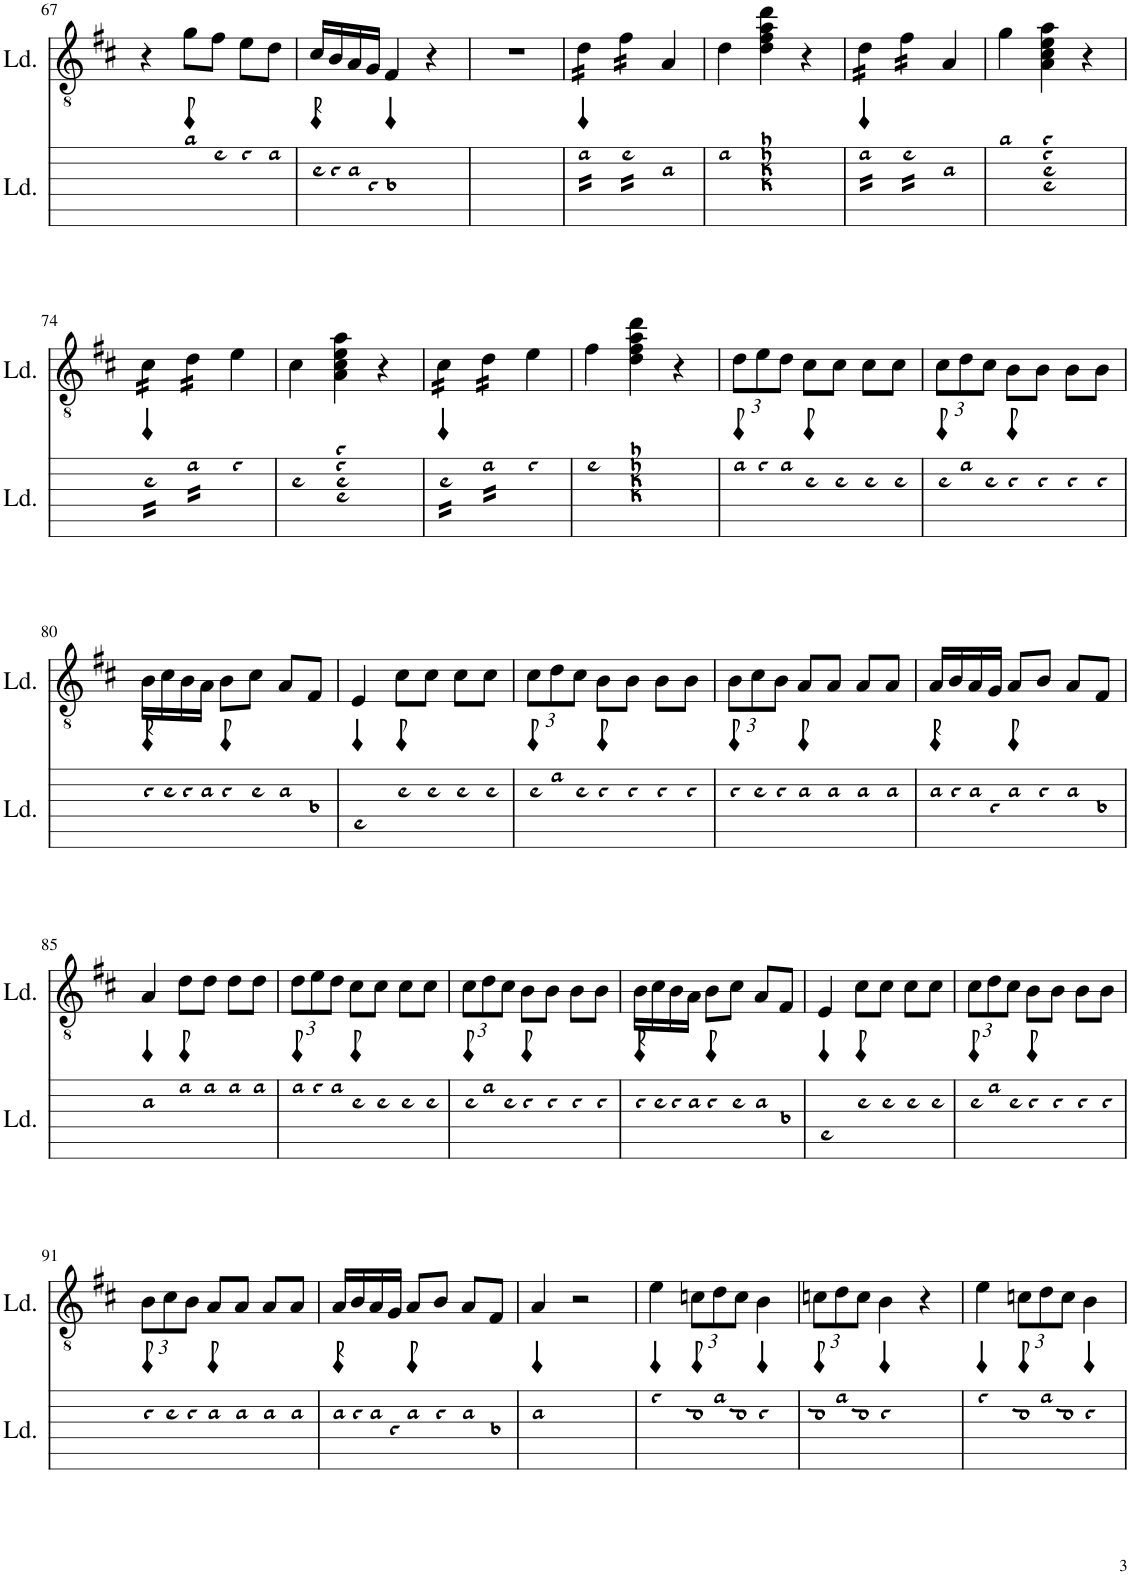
**kern	**kern
*part2	*part1
*staff2	*staff1
*I"Laúd	*I"Laúd
*I'Ld.	*I'Ld.
!!LO:PB:g=z
*	*clefGv2
*k[f#c#]	*k[f#c#]
*M3/4	*M3/4
=67	=67
4r	4r
8gL	8g\L
8f#J	8f#\J
8eL	8e\L
8dJ	8d\J
=68	=68
16c#LL	16c#/LL
16BJ	16B/
16AL	16A/
16GJJ	16G/JJ
4F#	4F#/
4r	4r
=69	=69
2.r	2.r
=70	=70
*tremolo	*
*	*tremolo
16dLL	16d\LL
16d	16d\
16d	16d\
16dJJ	16d\JJ
16f#LL	16f#\LL
16f#	16f#\
16f#	16f#\
16f#JJ	16f#\JJ
*	*Xtremolo
*Xtremolo	*
4A	4A/
=71	=71
4d	4d\
4d 4f# 4a 4dd	4d\ 4f#\ 4a\ 4dd\
4r	4r
=72	=72
*tremolo	*
*	*tremolo
16dLL	16d\LL
16d	16d\
16d	16d\
16dJJ	16d\JJ
16f#LL	16f#\LL
16f#	16f#\
16f#	16f#\
16f#JJ	16f#\JJ
*	*Xtremolo
*Xtremolo	*
4A	4A/
=73	=73
4g	4g\
4A 4c# 4e 4a	4A\ 4c#\ 4e\ 4a\
4r	4r
!!LO:LB:g=z
=74	=74
*tremolo	*
*	*tremolo
16c#LL	16c#\LL
16c#	16c#\
16c#	16c#\
16c#JJ	16c#\JJ
16dLL	16d\LL
16d	16d\
16d	16d\
16dJJ	16d\JJ
*	*Xtremolo
*Xtremolo	*
4e	4e\
=75	=75
4c#	4c#\
4A 4c# 4e 4a	4A\ 4c#\ 4e\ 4a\
4r	4r
=76	=76
*tremolo	*
*	*tremolo
16c#LL	16c#\LL
16c#	16c#\
16c#	16c#\
16c#JJ	16c#\JJ
16dLL	16d\LL
16d	16d\
16d	16d\
16dJJ	16d\JJ
*	*Xtremolo
*Xtremolo	*
4e	4e\
=77	=77
4f#	4f#\
4d 4f# 4a 4dd	4d\ 4f#\ 4a\ 4dd\
4r	4r
=78	=78
*Xbrackettup	*Xbrackettup
12dL	12d\L
12e	12e\
12dJ	12d\J
8c#L	8c#\L
8c#J	8c#\J
8c#L	8c#\L
8c#J	8c#\J
=79	=79
12c#L	12c#\L
12d	12d\
12c#J	12c#\J
8BL	8B\L
8BJ	8B\J
8BL	8B\L
8BJ	8B\J
!!LO:LB:g=z
=80	=80
16BLL	16B\LL
16c#J	16c#\
16BL	16B\
16AJJ	16A\JJ
8BL	8B\L
8c#J	8c#\J
8AL	8A/L
8F#J	8F#/J
=81	=81
4E	4E/
8c#L	8c#\L
8c#J	8c#\J
8c#L	8c#\L
8c#J	8c#\J
=82	=82
12c#L	12c#\L
12d	12d\
12c#J	12c#\J
8BL	8B\L
8BJ	8B\J
8BL	8B\L
8BJ	8B\J
=83	=83
12BL	12B\L
12c#	12c#\
12BJ	12B\J
8AL	8A/L
8AJ	8A/J
8AL	8A/L
8AJ	8A/J
=84	=84
16ALL	16A/LL
16BJ	16B/
16AL	16A/
16GJJ	16G/JJ
8AL	8A/L
8BJ	8B/J
8AL	8A/L
8F#J	8F#/J
!!LO:LB:g=z
=85	=85
4A	4A/
8dL	8d\L
8dJ	8d\J
8dL	8d\L
8dJ	8d\J
=86	=86
12dL	12d\L
12e	12e\
12dJ	12d\J
8c#L	8c#\L
8c#J	8c#\J
8c#L	8c#\L
8c#J	8c#\J
=87	=87
12c#L	12c#\L
12d	12d\
12c#J	12c#\J
8BL	8B\L
8BJ	8B\J
8BL	8B\L
8BJ	8B\J
=88	=88
16BLL	16B\LL
16c#J	16c#\
16BL	16B\
16AJJ	16A\JJ
8BL	8B\L
8c#J	8c#\J
8AL	8A/L
8F#J	8F#/J
=89	=89
4E	4E/
8c#L	8c#\L
8c#J	8c#\J
8c#L	8c#\L
8c#J	8c#\J
=90	=90
12c#L	12c#\L
12d	12d\
12c#J	12c#\J
8BL	8B\L
8BJ	8B\J
8BL	8B\L
8BJ	8B\J
!!LO:LB:g=z
=91	=91
12BL	12B\L
12c#	12c#\
12BJ	12B\J
8AL	8A/L
8AJ	8A/J
8AL	8A/L
8AJ	8A/J
=92	=92
16ALL	16A/LL
16BJ	16B/
16AL	16A/
16GJJ	16G/JJ
8AL	8A/L
8BJ	8B/J
8AL	8A/L
8F#J	8F#/J
=93	=93
4A	4A/
2r	2r
=94	=94
4e	4e\
12cL	12cn\L
12d	12d\
12cJ	12c\J
4B	4B\
=95	=95
12cL	12cn\L
12d	12d\
12cJ	12c\J
4B	4B\
4r	4r
=96	=96
4e	4e\
12cL	12cn\L
12d	12d\
12cJ	12c\J
4B	4B\
=	=
*-	*-
